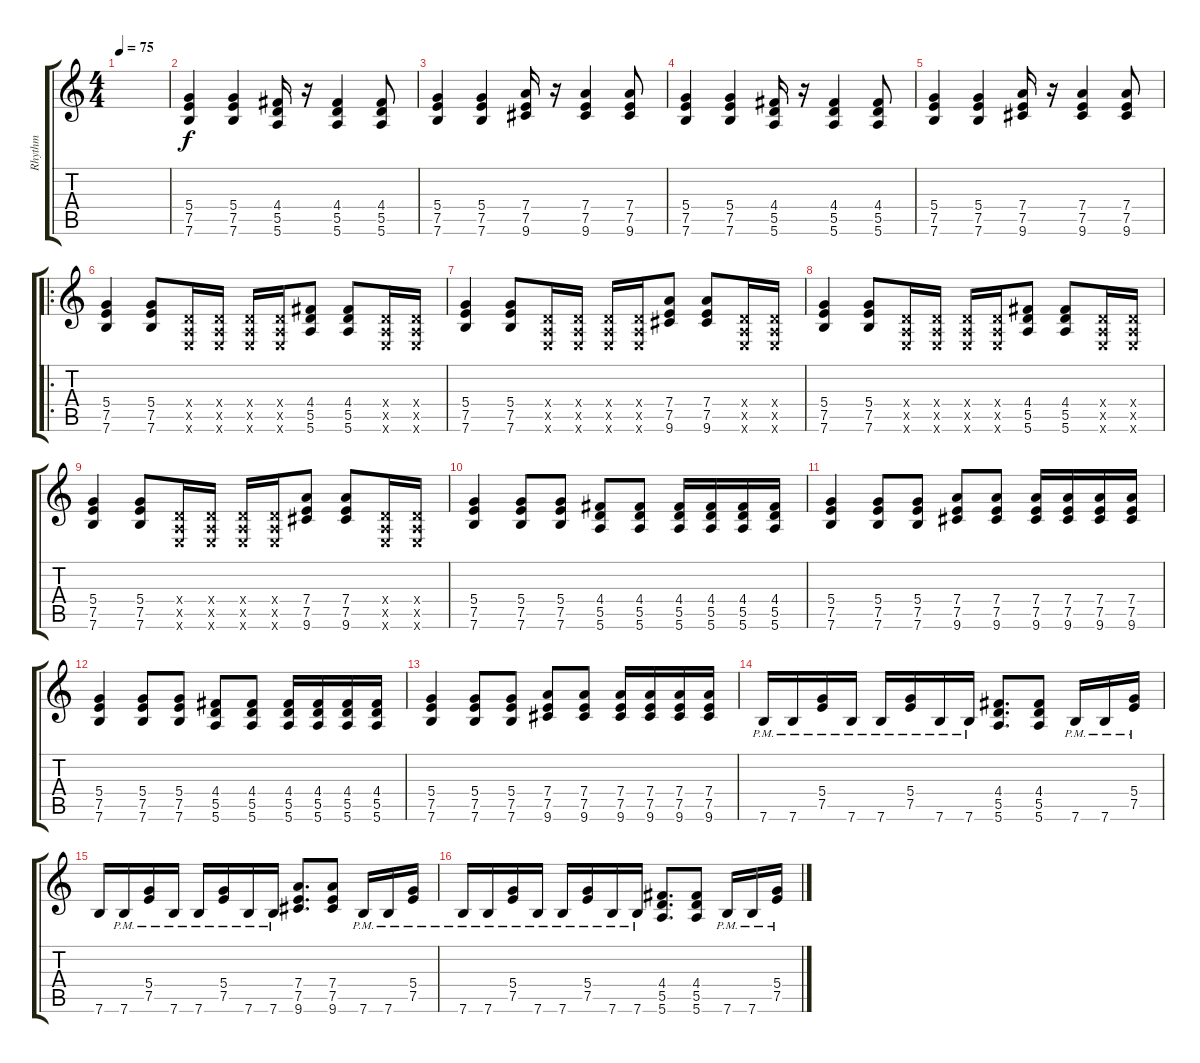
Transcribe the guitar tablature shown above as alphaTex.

\track ("Rhythm" "Rhythm") {instrument overdrivenguitar}
\staff {score tabs}
\tuning (E4 B3 G3 D3 A2 E2) {hide}
\ts (4 4)
\tempo 75
\clef g2
\ks c
|
(5.4 7.5 7.6).4 (5.4 7.5 7.6).4 (4.4 5.5 5.6).16 r.16 (4.4 5.5 5.6).4 (4.4 5.5 5.6).8 |
(5.4 7.5 7.6).4 (5.4 7.5 7.6).4 (7.4 7.5 9.6).16 r.16 (7.4 7.5 9.6).4 (7.4 7.5 9.6).8 |
(5.4 7.5 7.6).4 (5.4 7.5 7.6).4 (4.4 5.5 5.6).16 r.16 (4.4 5.5 5.6).4 (4.4 5.5 5.6).8 |
(5.4 7.5 7.6).4 (5.4 7.5 7.6).4 (7.4 7.5 9.6).16 r.16 (7.4 7.5 9.6).4 (7.4 7.5 9.6).8 |
\ro
(5.4 7.5 7.6).4 (5.4 7.5 7.6).8 (0.4{x} 0.5{x} 0.6{x}).16 (0.4{x} 0.5{x} 0.6{x}).16 (0.4{x} 0.5{x} 0.6{x}).16 (0.4{x} 0.5{x} 0.6{x}).16 (4.4 5.5 5.6).8 (4.4 5.5 5.6).8 (0.4{x} 0.5{x} 0.6{x}).16 (0.4{x} 0.5{x} 0.6{x}).16 |
(5.4 7.5 7.6).4 (5.4 7.5 7.6).8 (0.4{x} 0.5{x} 0.6{x}).16 (0.4{x} 0.5{x} 0.6{x}).16 (0.4{x} 0.5{x} 0.6{x}).16 (0.4{x} 0.5{x} 0.6{x}).16 (7.4 7.5 9.6).8 (7.4 7.5 9.6).8 (0.4{x} 0.5{x} 0.6{x}).16 (0.4{x} 0.5{x} 0.6{x}).16 |
(5.4 7.5 7.6).4 (5.4 7.5 7.6).8 (0.4{x} 0.5{x} 0.6{x}).16 (0.4{x} 0.5{x} 0.6{x}).16 (0.4{x} 0.5{x} 0.6{x}).16 (0.4{x} 0.5{x} 0.6{x}).16 (4.4 5.5 5.6).8 (4.4 5.5 5.6).8 (0.4{x} 0.5{x} 0.6{x}).16 (0.4{x} 0.5{x} 0.6{x}).16 |
(5.4 7.5 7.6).4 (5.4 7.5 7.6).8 (0.4{x} 0.5{x} 0.6{x}).16 (0.4{x} 0.5{x} 0.6{x}).16 (0.4{x} 0.5{x} 0.6{x}).16 (0.4{x} 0.5{x} 0.6{x}).16 (7.4 7.5 9.6).8 (7.4 7.5 9.6).8 (0.4{x} 0.5{x} 0.6{x}).16 (0.4{x} 0.5{x} 0.6{x}).16 |
(5.4 7.5 7.6).4 (5.4 7.5 7.6).8 (5.4 7.5 7.6).8 (4.4 5.5 5.6).8 (4.4 5.5 5.6).8 (4.4 5.5 5.6).16 (4.4 5.5 5.6).16 (4.4 5.5 5.6).16 (4.4 5.5 5.6).16 |
(5.4 7.5 7.6).4 (5.4 7.5 7.6).8 (5.4 7.5 7.6).8 (7.4 7.5 9.6).8 (7.4 7.5 9.6).8 (7.4 7.5 9.6).16 (7.4 7.5 9.6).16 (7.4 7.5 9.6).16 (7.4 7.5 9.6).16 |
(5.4 7.5 7.6).4 (5.4 7.5 7.6).8 (5.4 7.5 7.6).8 (4.4 5.5 5.6).8 (4.4 5.5 5.6).8 (4.4 5.5 5.6).16 (4.4 5.5 5.6).16 (4.4 5.5 5.6).16 (4.4 5.5 5.6).16 |
(5.4 7.5 7.6).4 (5.4 7.5 7.6).8 (5.4 7.5 7.6).8 (7.4 7.5 9.6).8 (7.4 7.5 9.6).8 (7.4 7.5 9.6).16 (7.4 7.5 9.6).16 (7.4 7.5 9.6).16 (7.4 7.5 9.6).16 |
7.6{pm}.16 7.6{pm}.16 (5.4{pm} 7.5{pm}).16 7.6{pm}.16 7.6{pm}.16 (5.4{pm} 7.5{pm}).16 7.6{pm}.16 7.6{pm}.16 (4.4 5.5 5.6).8{d} (4.4 5.5 5.6).8 7.6{pm}.16 7.6{pm}.16 (5.4{pm} 7.5{pm}).16 |
7.6.16 7.6{pm}.16 (5.4{pm} 7.5{pm}).16 7.6{pm}.16 7.6{pm}.16 (5.4{pm} 7.5{pm}).16 7.6{pm}.16 7.6{pm}.16 (7.4 7.5 9.6).8{d} (7.4 7.5 9.6).8 7.6{pm}.16 7.6{pm}.16 (5.4{pm} 7.5{pm}).16 |
7.6{pm}.16 7.6{pm}.16 (5.4{pm} 7.5{pm}).16 7.6{pm}.16 7.6{pm}.16 (5.4{pm} 7.5{pm}).16 7.6{pm}.16 7.6{pm}.16 (4.4 5.5 5.6).8{d} (4.4 5.5 5.6).8 7.6{pm}.16 7.6{pm}.16 (5.4{pm} 7.5{pm}).16
